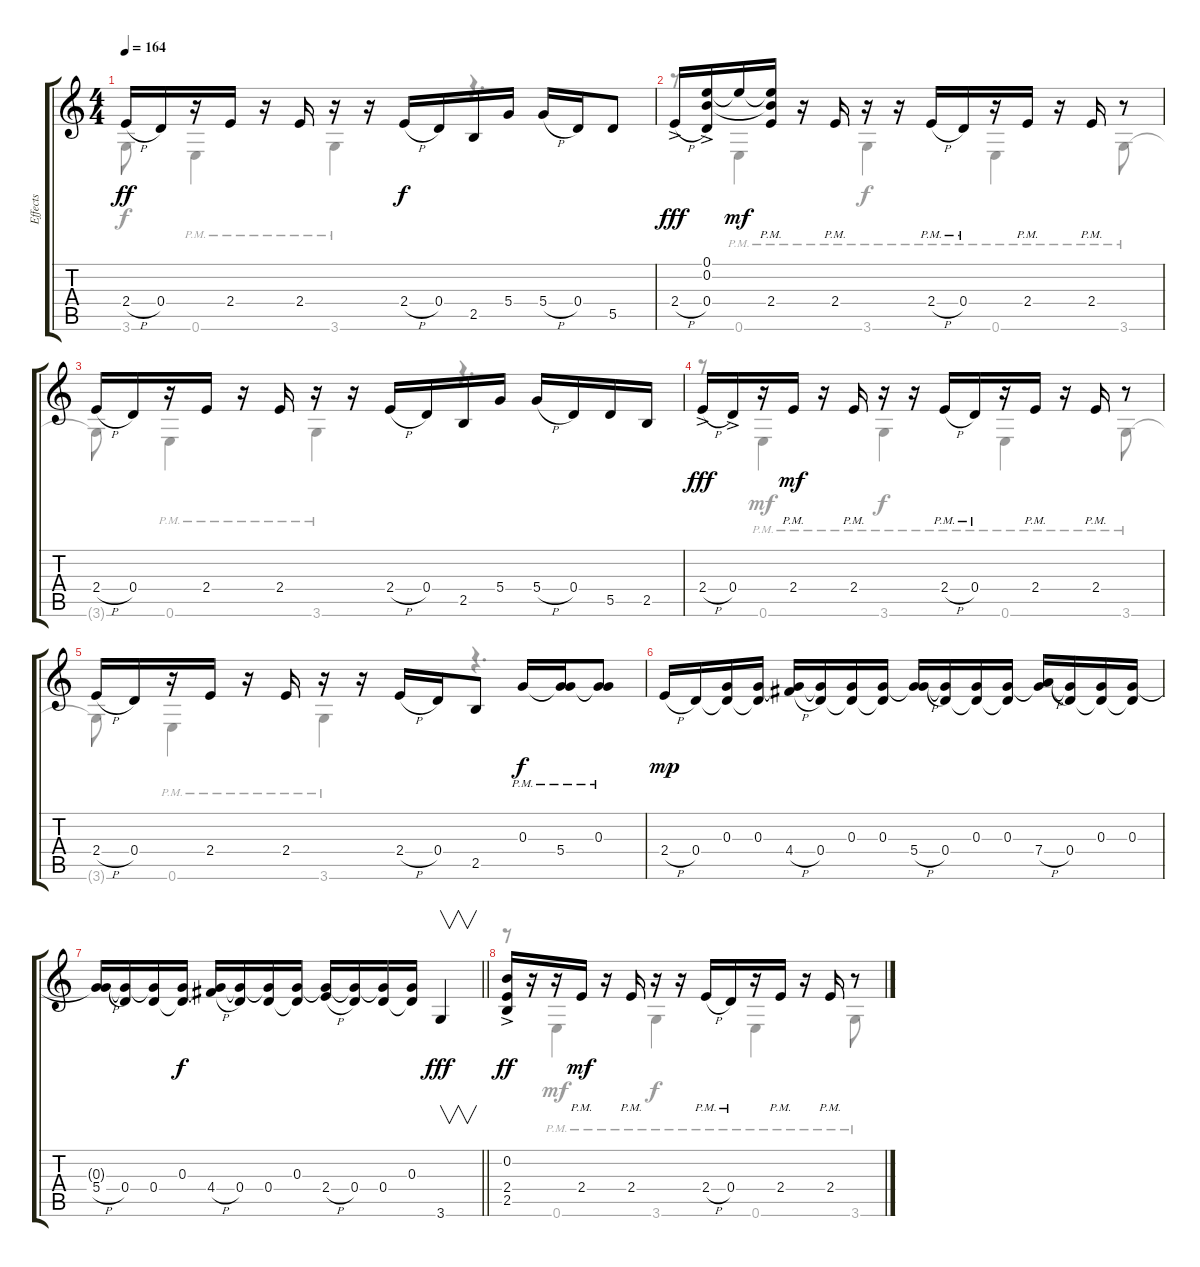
\track ("Effects" "Effects") {instrument distortionguitar}
\staff {score tabs}
\tuning (E4 B3 G3 D3 A2 E2) {hide}
\voice
\ts (4 4)
\tempo 164
\clef g2
\ks c
2.4{h}.16{dy ff} 0.4.16 r.16 2.4.16 r.16 2.4.16 r.16 r.16 2.4{h}.16{dy f} 0.4.16 2.5.16 5.4.16 5.4{h}.16 0.4.16 5.5.8 |
2.4{h ac}.16{dy fff} (0.1 0.2 0.4{ac}).16 0.1{t}.16{dy mf} (0.1{t} 0.2{t} 2.4{pm}).16 r.16 2.4{pm}.16 r.16 r.16 2.4{h pm}.16 0.4{pm}.16 r.16 2.4{pm}.16 r.16 2.4{pm}.16 r.8 |
2.4{h}.16 0.4.16 r.16 2.4.16 r.16 2.4.16 r.16 r.16 2.4{h}.16 0.4.16 2.5.16 5.4.16 5.4{h}.16 0.4.16 5.5.16 2.5.16 |
2.4{h ac}.16{dy fff} 0.4{ac}.16 r.16 2.4{pm}.16{dy mf} r.16 2.4{pm}.16 r.16 r.16 2.4{h pm}.16 0.4{pm}.16 r.16 2.4{pm}.16 r.16 2.4{pm}.16 r.8 |
2.4{h}.16 0.4.16 r.16 2.4.16 r.16 2.4.16 r.16 r.16 2.4{h}.16 0.4.16 2.5.8 0.3{pm}.16{dy f} (0.3{t} 5.4{pm}).16 (0.3{pm} 5.4{t}).8 |
2.4{h}.16{dy mp} 0.4.16 (0.3 0.4{t}).16 (0.3 0.4{t}).16 (0.3{t} 4.4{h}).16 (0.3{t} 0.4).16 (0.3 0.4{t}).16 (0.3 0.4{t}).16 (0.3{t} 5.4{h}).16 (0.3{t} 0.4).16 (0.3 0.4{t}).16 (0.3 0.4{t}).16 (0.3{t} 7.4{h}).16 (0.3{t} 0.4).16 (0.3 0.4{t}).16 (0.3 0.4{t}).16 |
\barLineRight lightlight
(0.3{t} 5.4{h}).16 (0.3{t} 0.4).16 (0.3{t} 0.4).16 (0.3 0.4{t}).16{dy f} (0.3{t} 4.4{h}).16 (0.3{t} 0.4).16 (0.3{t} 0.4).16 (0.3 0.4{t}).16 (0.3{t} 2.4{h}).16 (0.3{t} 0.4).16 (0.3{t} 0.4).16 (0.3 0.4{t}).16 3.6.4{v dy fff} |
(0.2 2.4{ac} 2.5).16{dy ff} r.16 r.16 2.4{pm}.16{dy mf} r.16 2.4{pm}.16 r.16 r.16 2.4{h pm}.16 0.4{pm}.16 r.16 2.4{pm}.16 r.16 2.4{pm}.16 r.8
\voice
\clef g2
\ottava regular
\simile none
\ks c
3.6{t}.8{dy f} 0.6{pm}.4 3.6{pm}.4 r.4{d} |
r.8 0.6{pm}.4{dy mf} 3.6{pm}.4{dy f} 0.6{pm}.4 3.6{pm}.8 |
3.6{t}.8 0.6{pm}.4 3.6{pm}.4 r.4{d} |
r.8 0.6{pm}.4{dy mf} 3.6{pm}.4{dy f} 0.6{pm}.4 3.6{pm}.8 |
3.6{t}.8 0.6{pm}.4 3.6{pm}.4 r.4{d} |
|
\barLineRight lightlight
|
r.8 0.6{pm}.4{dy mf} 3.6{pm}.4{dy f} 0.6{pm}.4 3.6{pm}.8
